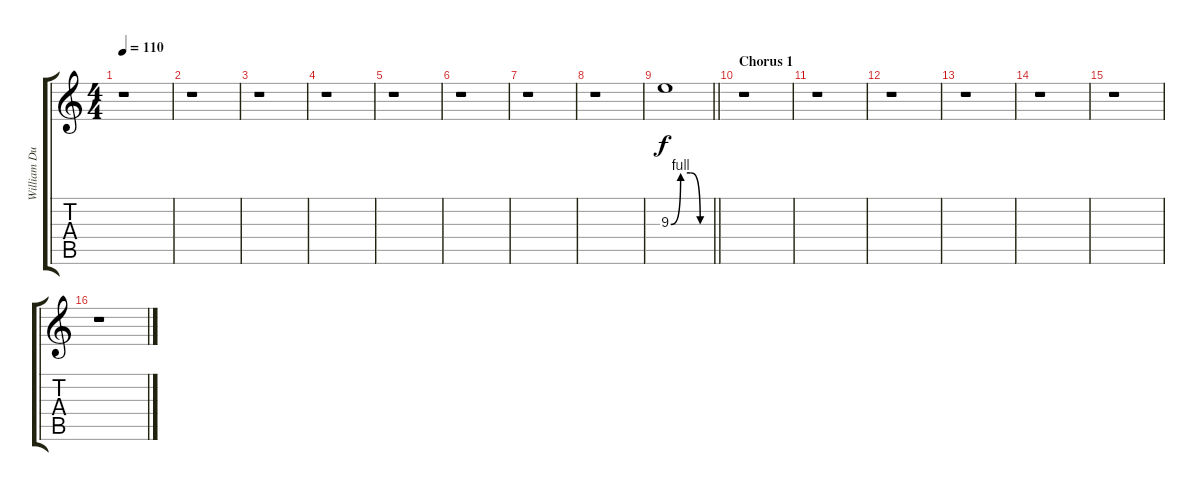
\track ("William Duffy - Gtr. 3 Lead" "William Du") {instrument distortionguitar}
\staff {score tabs}
\tuning (E4 B3 G3 D3 A2 E2) {hide}
\ts (4 4)
\tempo 110
\clef g2
\ks c
r.1{dy f} |
r.1 |
r.1 |
r.1 |
r.1 |
r.1 |
r.1 |
r.1 |
\barLineRight lightlight
9.3{be (custom 0 0 15 4 30 4 45 0 60 0)}.1 |
\section ("" "Chorus 1")
r.1 |
r.1 |
r.1 |
r.1 |
r.1 |
r.1 |
r.1
